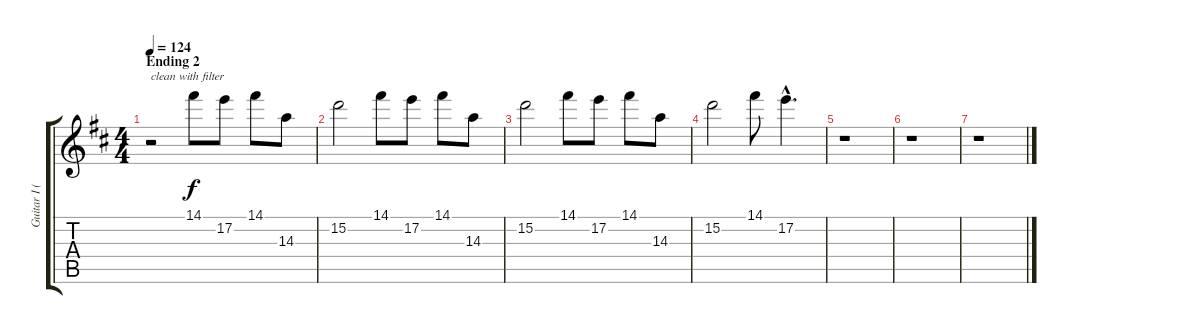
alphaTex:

\track ("Guitar I (Aiji)" "Guitar I (") {instrument distortionguitar}
\staff {score tabs}
\tuning (E4 B3 G3 D3 A2 E2) {hide}
\ts (4 4)
\section ("" "Ending 2")
\tempo 124
\clef g2
\ks d
r.2{txt "clean with filter" dy f instrument electricguitarjazz} 14.1.8 17.2.8 14.1.8 14.3.8 |
15.2.2 14.1.8 17.2.8 14.1.8 14.3.8 |
15.2.2 14.1.8 17.2.8 14.1.8 14.3.8 |
15.2.2 14.1.8 17.2{hac}.4{d} |
r.1 |
r.1 |
r.1
